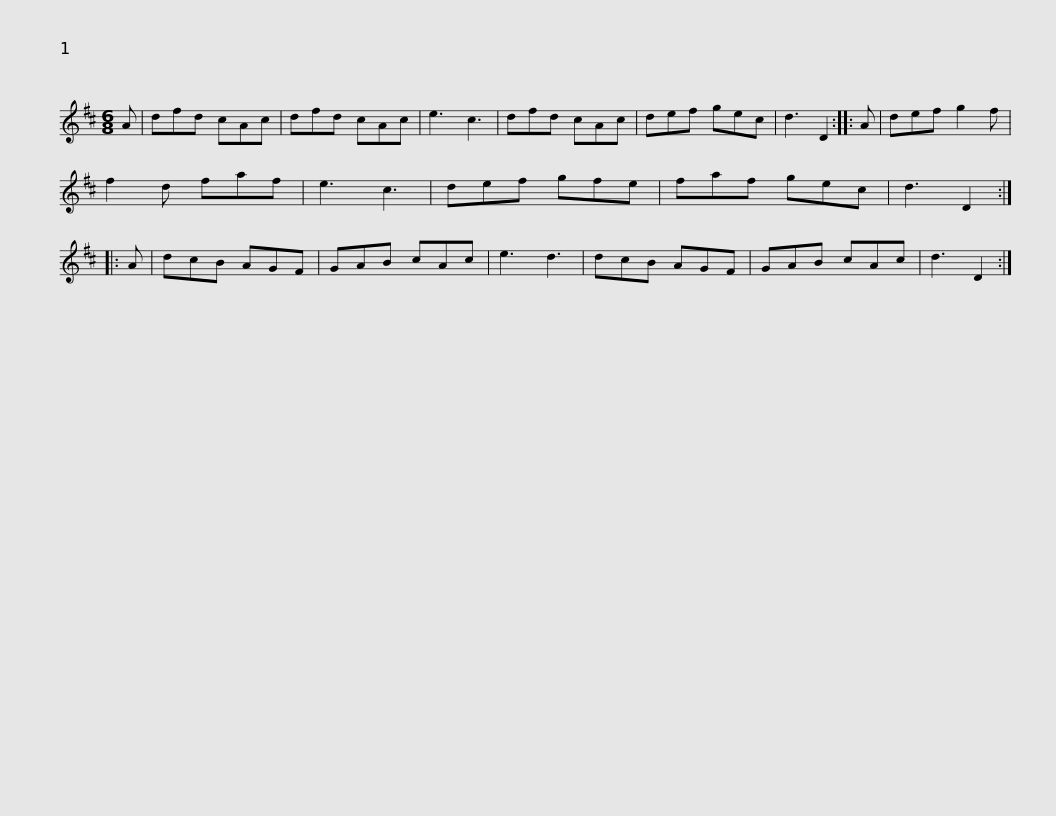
X:1
L:1/8
M:6/8
I:linebreak $
K:D
V:1 treble
V:1
 A | dfd cAc | dfd cAc | e3 c3 | dfd cAc | %5
 def gec | d3 D2 :: A | def g2 f |$ f2 d faf | %10
 e3 c3 | def gfe | faf gec | d3 D2 :: A | %15
 dcB AGF | GAB cAc | e3 d3 |$ dcB AGF | GAB cAc | %20
 d3 D2 :| %21
